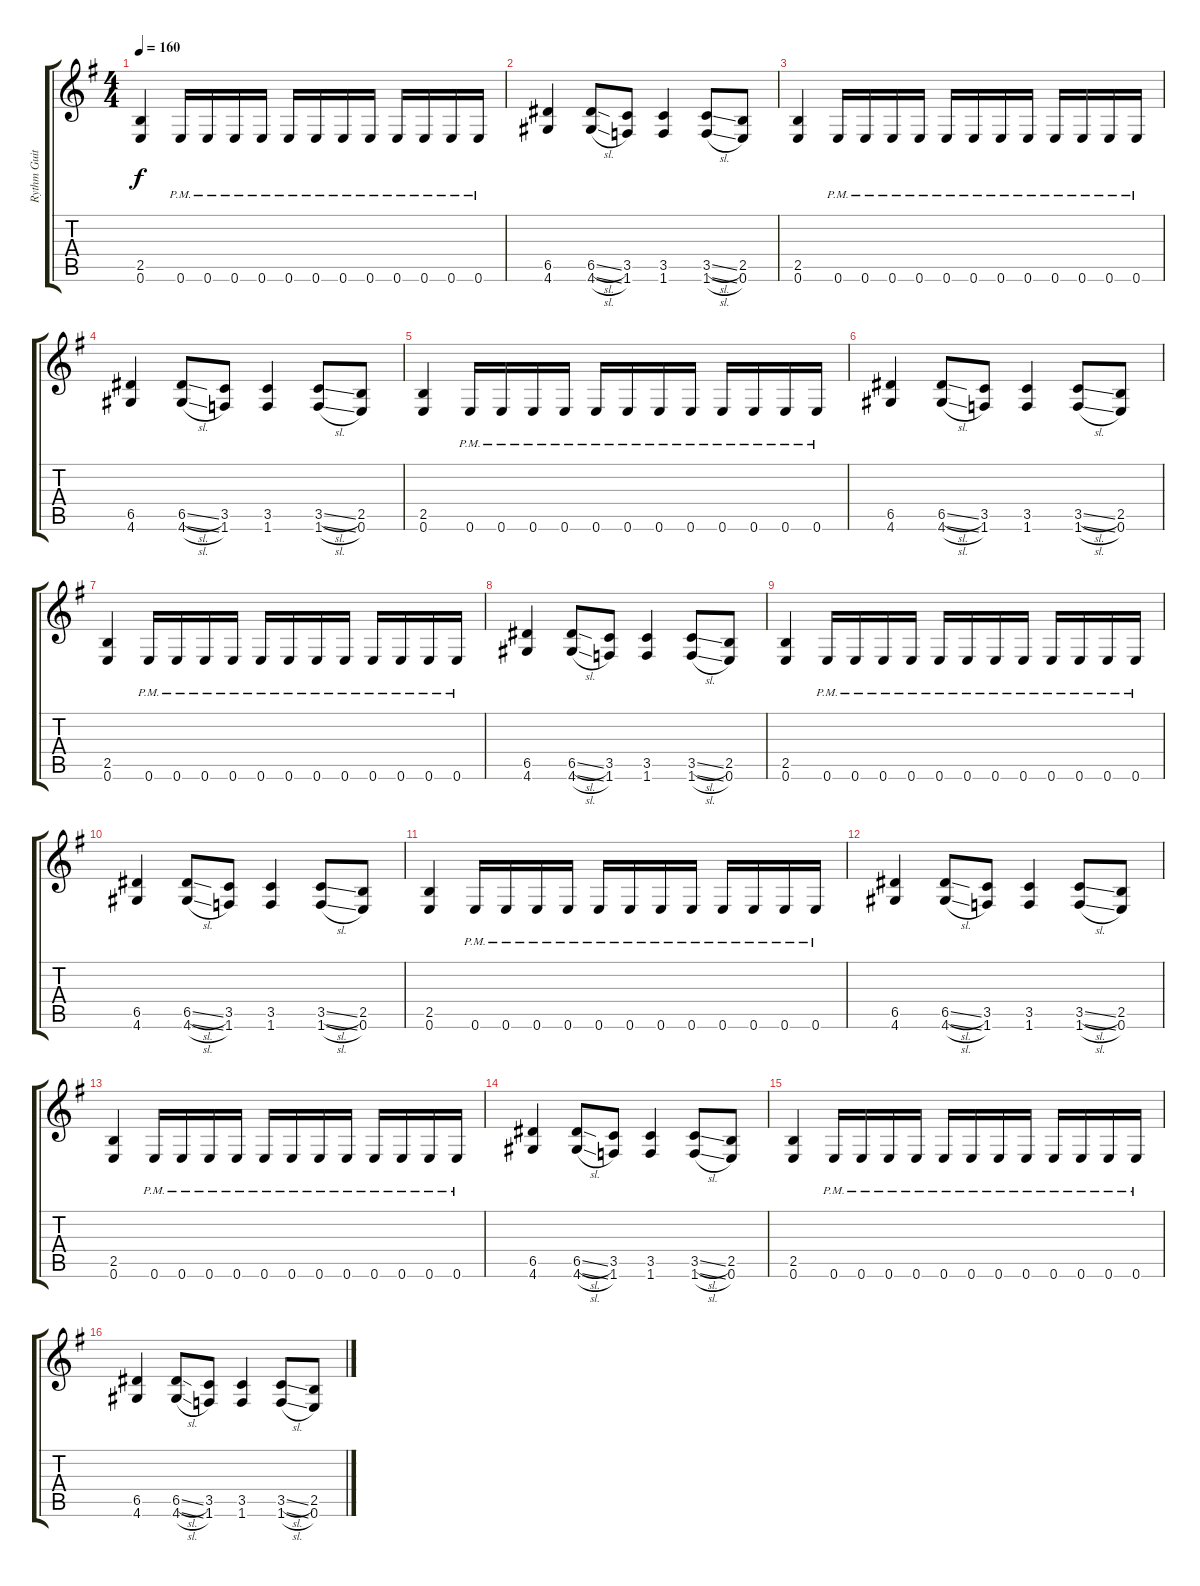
\track ("Rythm Guitar" "Rythm Guit") {instrument distortionguitar}
\staff {score tabs}
\tuning (E4 B3 G3 D3 A2 E2) {hide}
\ts (4 4)
\tempo 160
\clef g2
\ks g
(2.5 0.6).4{dy f} 0.6{pm}.16 0.6{pm}.16 0.6{pm}.16 0.6{pm}.16 0.6{pm}.16 0.6{pm}.16 0.6{pm}.16 0.6{pm}.16 0.6{pm}.16 0.6{pm}.16 0.6{pm}.16 0.6{pm}.16 |
(6.5 4.6).4 (6.5{sl} 4.6{sl}).8 (3.5 1.6).8 (3.5 1.6).4 (3.5{sl} 1.6{sl}).8 (2.5 0.6).8 |
(2.5 0.6).4 0.6{pm}.16 0.6{pm}.16 0.6{pm}.16 0.6{pm}.16 0.6{pm}.16 0.6{pm}.16 0.6{pm}.16 0.6{pm}.16 0.6{pm}.16 0.6{pm}.16 0.6{pm}.16 0.6{pm}.16 |
(6.5 4.6).4 (6.5{sl} 4.6{sl}).8 (3.5 1.6).8 (3.5 1.6).4 (3.5{sl} 1.6{sl}).8 (2.5 0.6).8 |
(2.5 0.6).4 0.6{pm}.16 0.6{pm}.16 0.6{pm}.16 0.6{pm}.16 0.6{pm}.16 0.6{pm}.16 0.6{pm}.16 0.6{pm}.16 0.6{pm}.16 0.6{pm}.16 0.6{pm}.16 0.6{pm}.16 |
(6.5 4.6).4 (6.5{sl} 4.6{sl}).8 (3.5 1.6).8 (3.5 1.6).4 (3.5{sl} 1.6{sl}).8 (2.5 0.6).8 |
(2.5 0.6).4 0.6{pm}.16 0.6{pm}.16 0.6{pm}.16 0.6{pm}.16 0.6{pm}.16 0.6{pm}.16 0.6{pm}.16 0.6{pm}.16 0.6{pm}.16 0.6{pm}.16 0.6{pm}.16 0.6{pm}.16 |
(6.5 4.6).4 (6.5{sl} 4.6{sl}).8 (3.5 1.6).8 (3.5 1.6).4 (3.5{sl} 1.6{sl}).8 (2.5 0.6).8 |
(2.5 0.6).4 0.6{pm}.16 0.6{pm}.16 0.6{pm}.16 0.6{pm}.16 0.6{pm}.16 0.6{pm}.16 0.6{pm}.16 0.6{pm}.16 0.6{pm}.16 0.6{pm}.16 0.6{pm}.16 0.6{pm}.16 |
(6.5 4.6).4 (6.5{sl} 4.6{sl}).8 (3.5 1.6).8 (3.5 1.6).4 (3.5{sl} 1.6{sl}).8 (2.5 0.6).8 |
(2.5 0.6).4 0.6{pm}.16 0.6{pm}.16 0.6{pm}.16 0.6{pm}.16 0.6{pm}.16 0.6{pm}.16 0.6{pm}.16 0.6{pm}.16 0.6{pm}.16 0.6{pm}.16 0.6{pm}.16 0.6{pm}.16 |
(6.5 4.6).4 (6.5{sl} 4.6{sl}).8 (3.5 1.6).8 (3.5 1.6).4 (3.5{sl} 1.6{sl}).8 (2.5 0.6).8 |
(2.5 0.6).4 0.6{pm}.16 0.6{pm}.16 0.6{pm}.16 0.6{pm}.16 0.6{pm}.16 0.6{pm}.16 0.6{pm}.16 0.6{pm}.16 0.6{pm}.16 0.6{pm}.16 0.6{pm}.16 0.6{pm}.16 |
(6.5 4.6).4 (6.5{sl} 4.6{sl}).8 (3.5 1.6).8 (3.5 1.6).4 (3.5{sl} 1.6{sl}).8 (2.5 0.6).8 |
(2.5 0.6).4 0.6{pm}.16 0.6{pm}.16 0.6{pm}.16 0.6{pm}.16 0.6{pm}.16 0.6{pm}.16 0.6{pm}.16 0.6{pm}.16 0.6{pm}.16 0.6{pm}.16 0.6{pm}.16 0.6{pm}.16 |
(6.5 4.6).4 (6.5{sl} 4.6{sl}).8 (3.5 1.6).8 (3.5 1.6).4 (3.5{sl} 1.6{sl}).8 (2.5 0.6).8
